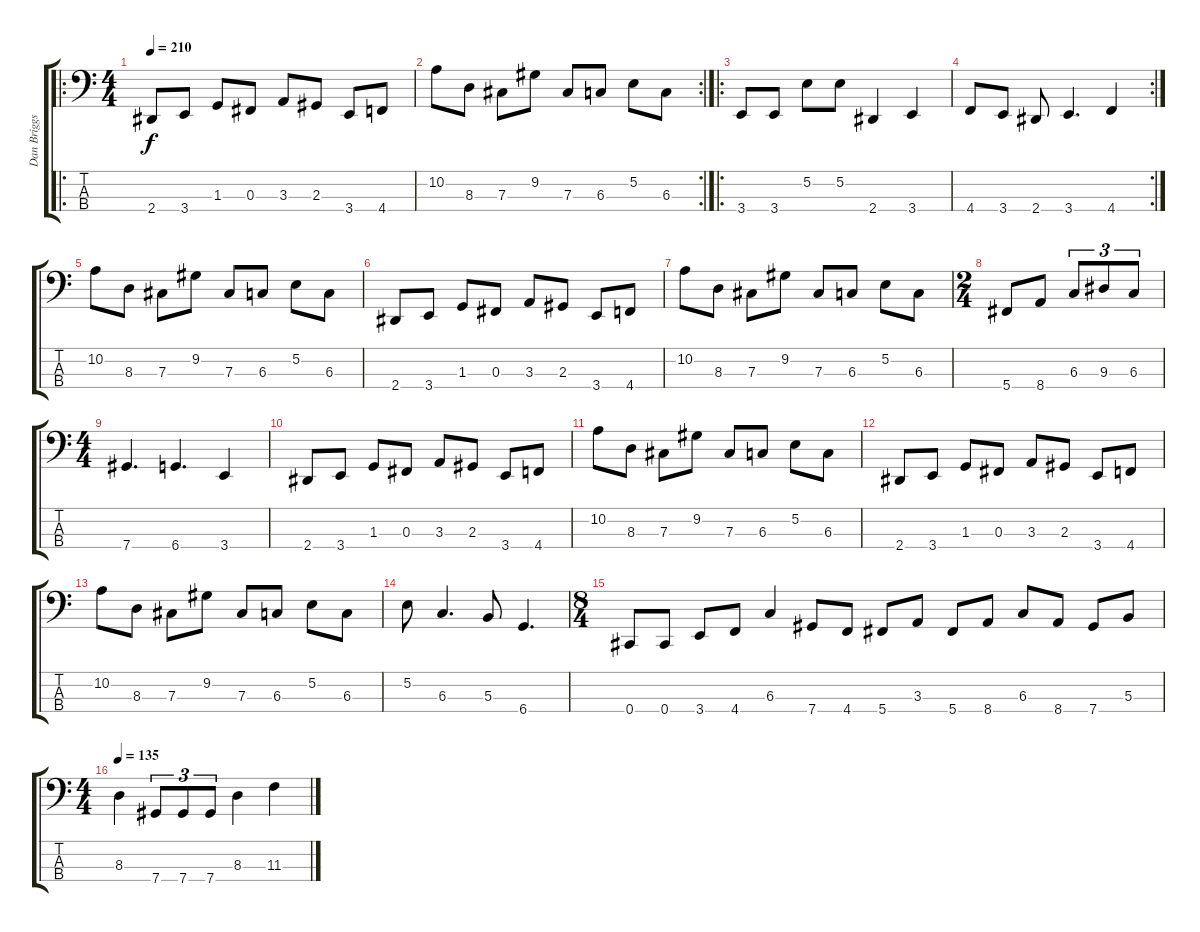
\track ("Dan Briggs" "Dan Briggs") {instrument electricbassfinger}
\staff {score tabs}
\tuning (E2 B1 Gb1 Db1) {hide}
\ro
\ts (4 4)
\tempo 210
\clef f4
\ks c
2.4.8{dy f} 3.4.8 1.3.8 0.3.8 3.3.8 2.3.8 3.4.8 4.4.8 |
\rc 2
10.2.8 8.3.8 7.3.8 9.2.8 7.3.8 6.3.8 5.2.8 6.3.8 |
\ro
3.4.8 3.4.8 5.2.8 5.2.8 2.4.4 3.4.4 |
\rc 2
4.4.8 3.4.8 2.4.8 3.4.4{d} 4.4.4 |
10.2.8 8.3.8 7.3.8 9.2.8 7.3.8 6.3.8 5.2.8 6.3.8 |
2.4.8 3.4.8 1.3.8 0.3.8 3.3.8 2.3.8 3.4.8 4.4.8 |
10.2.8 8.3.8 7.3.8 9.2.8 7.3.8 6.3.8 5.2.8 6.3.8 |
\ts (2 4)
5.4.8 8.4.8 6.3.8{tu (3 2)} 9.3.8{tu (3 2)} 6.3.8{tu (3 2)} |
\ts (4 4)
7.4.4{d} 6.4.4{d} 3.4.4 |
2.4.8 3.4.8 1.3.8 0.3.8 3.3.8 2.3.8 3.4.8 4.4.8 |
10.2.8 8.3.8 7.3.8 9.2.8 7.3.8 6.3.8 5.2.8 6.3.8 |
2.4.8 3.4.8 1.3.8 0.3.8 3.3.8 2.3.8 3.4.8 4.4.8 |
10.2.8 8.3.8 7.3.8 9.2.8 7.3.8 6.3.8 5.2.8 6.3.8 |
5.2.8 6.3.4{d} 5.3.8 6.4.4{d} |
\ts (8 4)
0.4.8 0.4.8 3.4.8 4.4.8 6.3.4 7.4.8 4.4.8 5.4.8 3.3.8 5.4.8 8.4.8 6.3.8 8.4.8 7.4.8 5.3.8 |
\ts (4 4)
\tempo 135
8.3.4 7.4.8{tu (3 2)} 7.4.8{tu (3 2)} 7.4.8{tu (3 2)} 8.3.4 11.3.4
